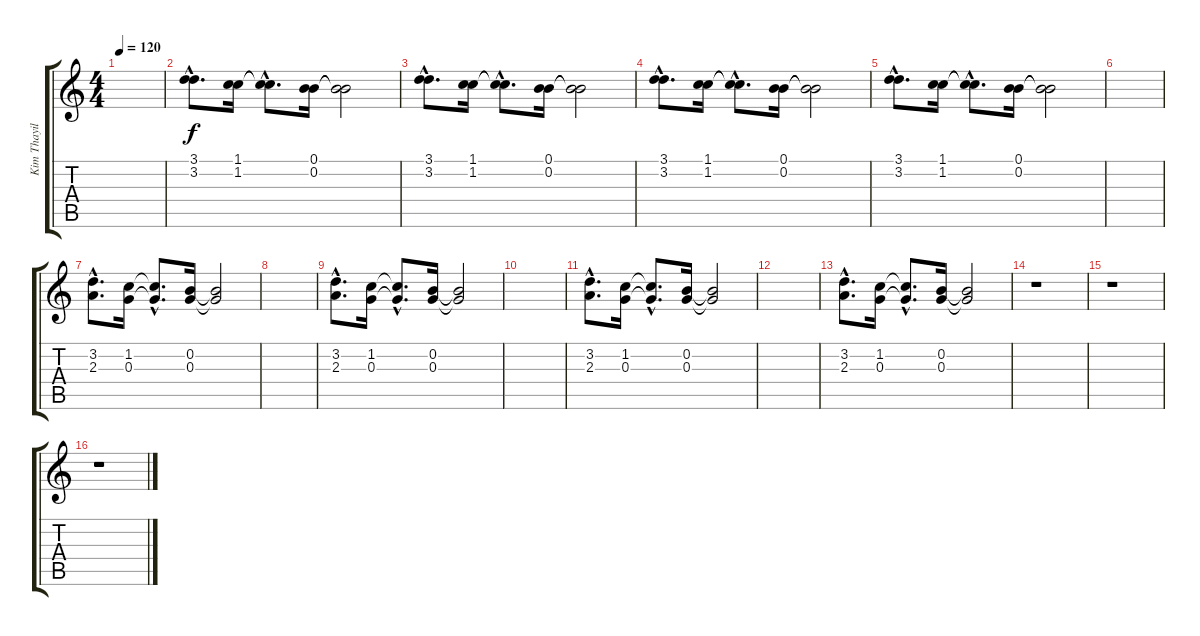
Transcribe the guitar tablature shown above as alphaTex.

\track ("Kim Thayil" "Kim Thayil") {instrument overdrivenguitar}
\staff {score tabs}
\tuning (B3 B3 G3 D3 A2 D2) {hide}
\ts (4 4)
\tempo 120
\clef g2
\ks c
|
(3.1{hac} 3.2{hac}).8{d} (1.1 1.2).16 (1.1{hac t} 1.2{hac t}).8{d} (0.1 0.2).16 (0.1{t} 0.2{t}).2 |
(3.1{hac} 3.2{hac}).8{d} (1.1 1.2).16 (1.1{hac t} 1.2{hac t}).8{d} (0.1 0.2).16 (0.1{t} 0.2{t}).2 |
(3.1{hac} 3.2{hac}).8{d} (1.1 1.2).16 (1.1{hac t} 1.2{hac t}).8{d} (0.1 0.2).16 (0.1{t} 0.2{t}).2 |
(3.1{hac} 3.2{hac}).8{d} (1.1 1.2).16 (1.1{hac t} 1.2{hac t}).8{d} (0.1 0.2).16 (0.1{t} 0.2{t}).2 |
|
(3.2{hac} 2.3{hac}).8{d} (1.2 0.3).16 (1.2{hac t} 0.3{hac t}).8{d} (0.2 0.3).16 (0.2{t} 0.3{t}).2 |
|
(3.2{hac} 2.3{hac}).8{d} (1.2 0.3).16 (1.2{hac t} 0.3{hac t}).8{d} (0.2 0.3).16 (0.2{t} 0.3{t}).2 |
|
(3.2{hac} 2.3{hac}).8{d} (1.2 0.3).16 (1.2{hac t} 0.3{hac t}).8{d} (0.2 0.3).16 (0.2{t} 0.3{t}).2 |
|
(3.2{hac} 2.3{hac}).8{d} (1.2 0.3).16 (1.2{hac t} 0.3{hac t}).8{d} (0.2 0.3).16 (0.2{t} 0.3{t}).2 |
r.1 |
r.1 |
r.1
